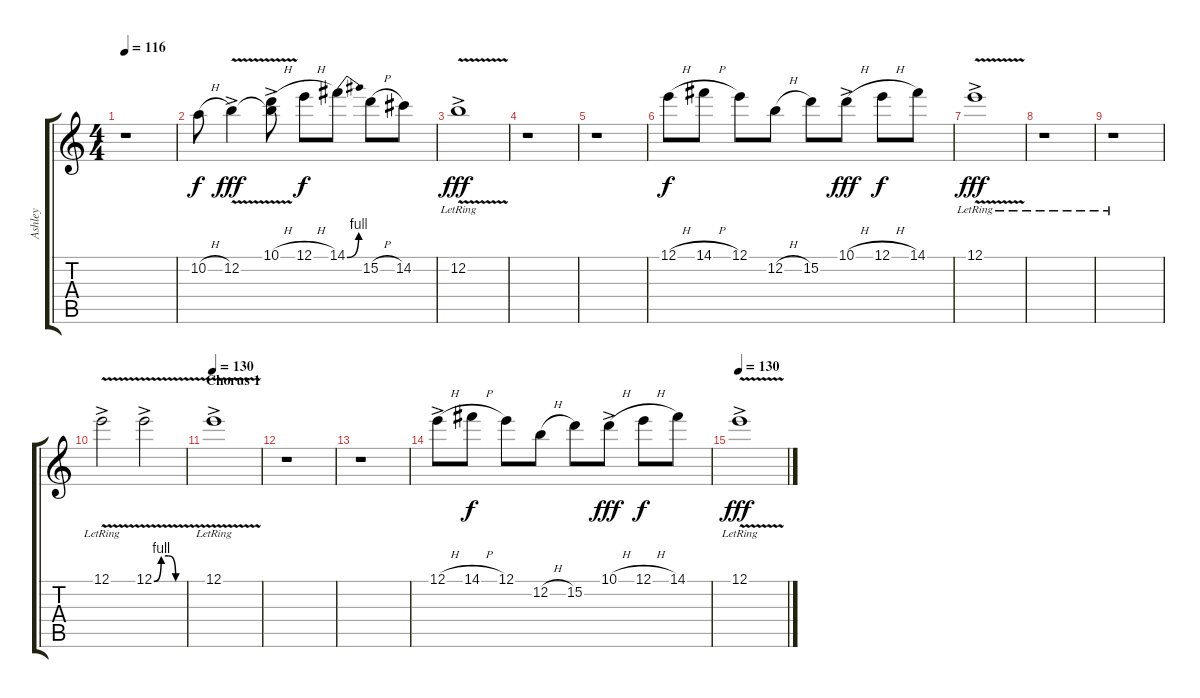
\track ("Ashley" "Ashley") {instrument distortionguitar}
\staff {score tabs}
\tuning (E4 B3 G3 D3 A2 E2) {hide}
\ts (4 4)
\tempo 116
\clef g2
\ks c
r.1{dy fff} |
10.2{h}.8{dy f} 12.2{v ac}.4{dy fff} (10.1{h ac} 12.2{t}).8 12.1{h}.8{dy f} 14.1{be (bend 0 0 60 4)}.8 15.2{h}.8 14.2.8 |
12.2{v ac lr}.1{dy fff} |
r.1 |
r.1 |
12.1{h}.8{dy f} 14.1{h}.8 12.1.8 12.2{h}.8 15.2.8 10.1{h ac}.8{dy fff} 12.1{h}.8{dy f} 14.1.8 |
12.1{v ac lr}.1{dy fff} |
r.1 |
r.1 |
12.1{v ac lr}.2 12.1{be (custom 0 0 15 4 30 4 45 0 60 0) v ac}.2 |
\section ("" "Chorus 1")
\tempo 130
12.1{v ac lr}.1 |
r.1 |
r.1 |
12.1{h ac}.8 14.1{h}.8{dy f} 12.1.8 12.2{h}.8 15.2.8 10.1{h ac}.8{dy fff} 12.1{h}.8{dy f} 14.1.8 |
\tempo 130
12.1{v ac lr}.1{dy fff}
